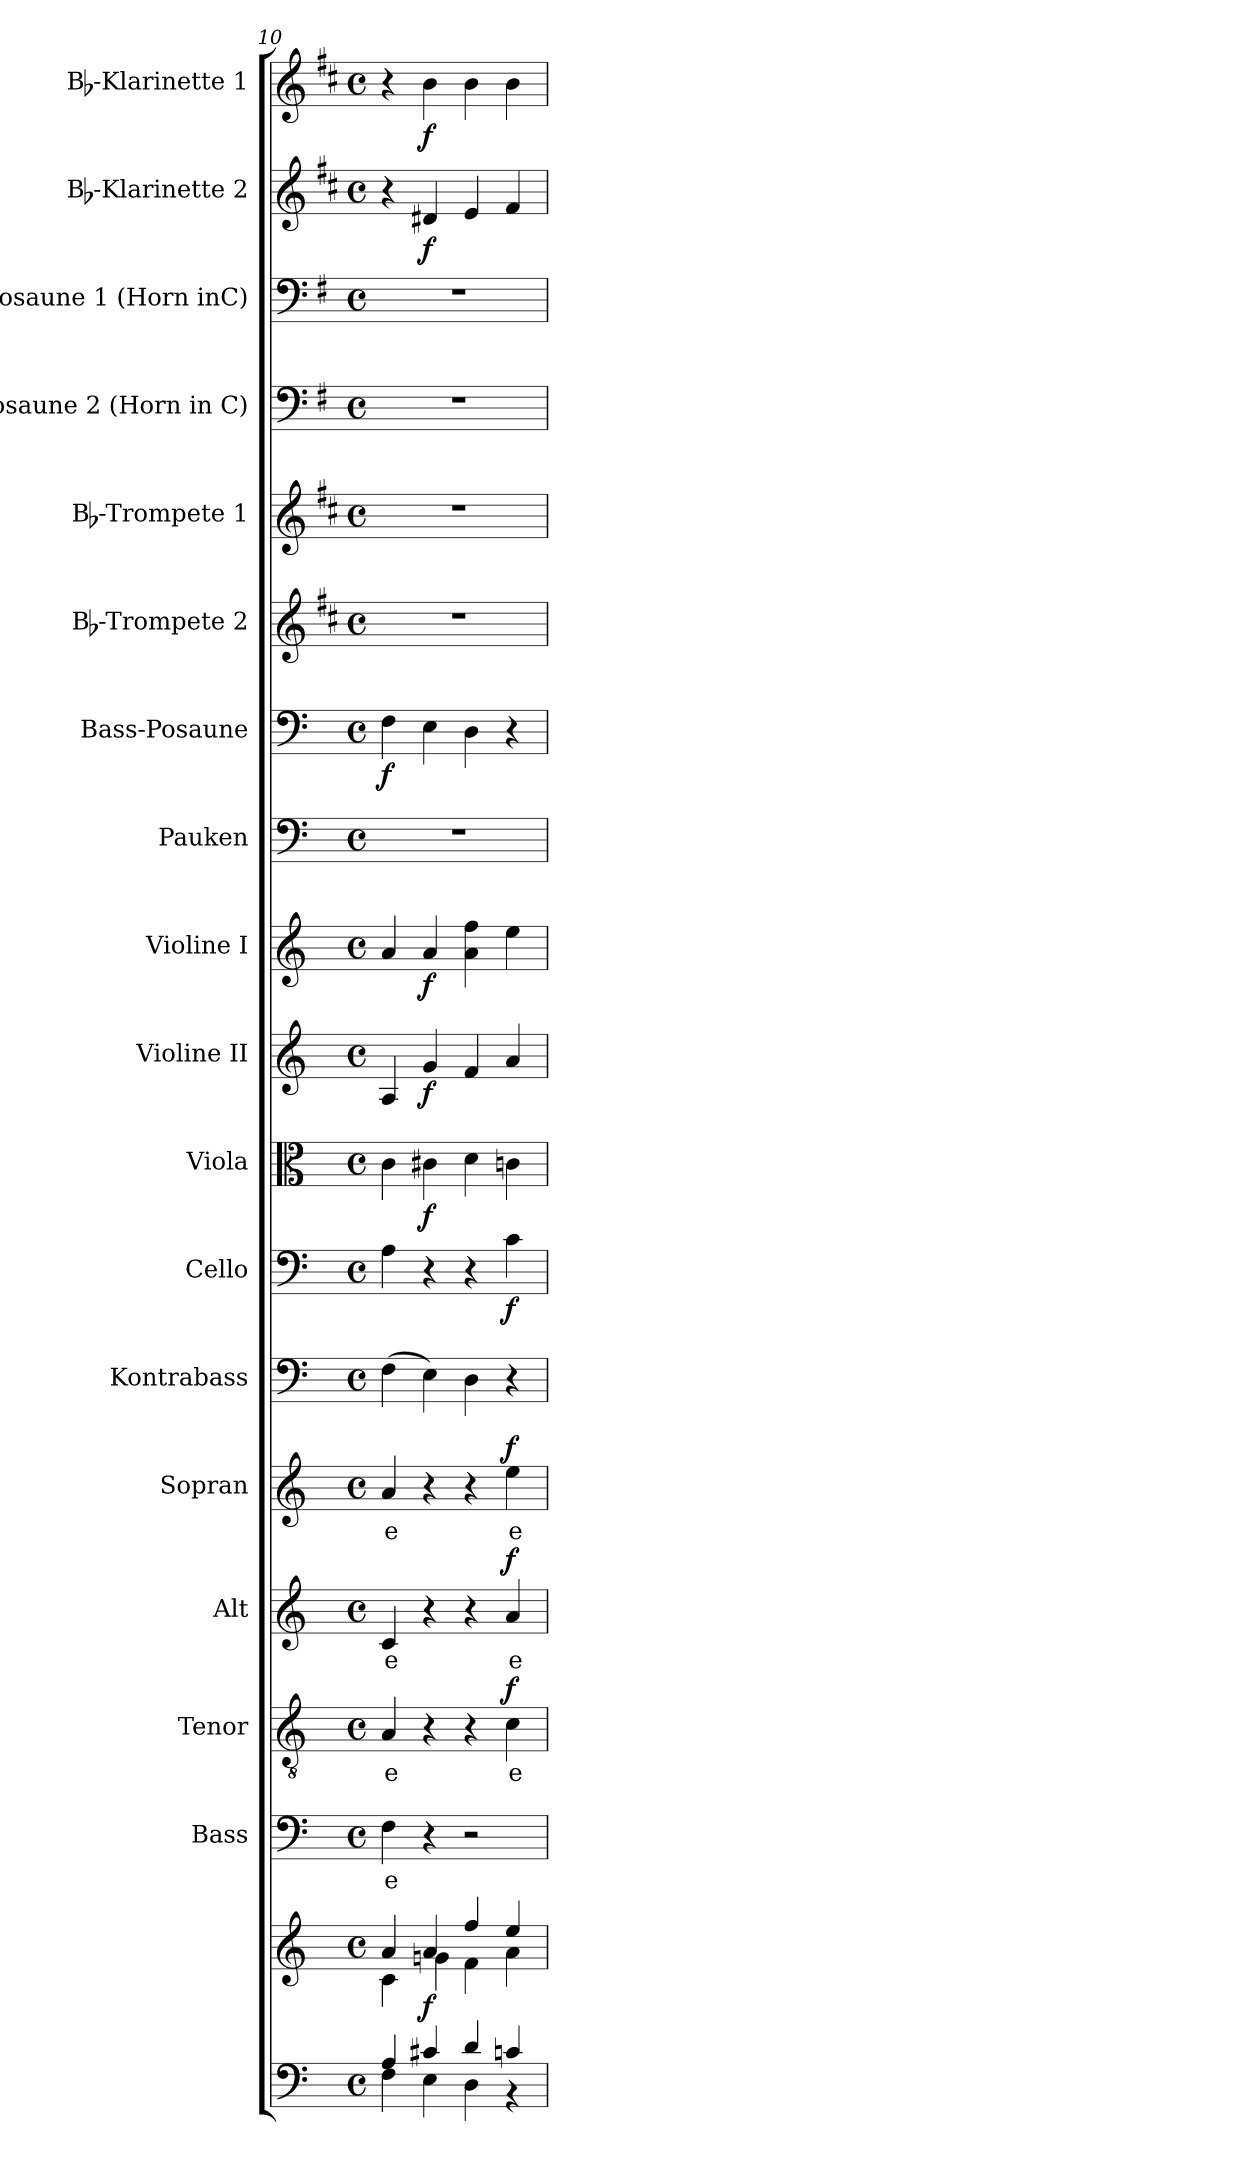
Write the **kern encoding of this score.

**kern	**kern	**dynam	**kern	**text	**kern	**text	**dynam	**kern	**text	**dynam	**kern	**text	**dynam	**kern	**kern	**dynam	**kern	**dynam	**kern	**dynam	**kern	**dynam	**kern	**kern	**dynam	**kern	**kern	**kern	**kern	**kern	**dynam	**kern	**dynam
*part18	*part18	*part18	*part17	*part17	*part16	*part16	*part16	*part15	*part15	*part15	*part14	*part14	*part14	*part13	*part12	*part12	*part11	*part11	*part10	*part10	*part9	*part9	*part8	*part7	*part7	*part6	*part5	*part4	*part3	*part2	*part2	*part1	*part1
*staff19	*staff18	*staff18/19	*staff17	*staff17	*staff16	*staff16	*staff16	*staff15	*staff15	*staff15	*staff14	*staff14	*staff14	*staff13	*staff12	*staff12	*staff11	*staff11	*staff10	*staff10	*staff9	*staff9	*staff8	*staff7	*staff7	*staff6	*staff5	*staff4	*staff3	*staff2	*staff2	*staff1	*staff1
*	*	*	*I"Bass	*	*I"Tenor	*	*	*I"Alt	*	*	*I"Sopran	*	*	*I"Kontrabass	*I"Cello	*	*I"Viola	*	*I"Violine II	*	*I"Violine I	*	*I"Pauken	*I"Bass-Posaune	*	*I"Bb-Trompete 2	*I"Bb-Trompete 1	*I"Posaune 2 (Horn in C)	*I"Posaune 1 (Horn inC)	*I"Bb-Klarinette 2	*	*I"Bb-Klarinette 1	*
*	*	*	*I'B.	*	*I'T.	*	*	*I'A.	*	*	*I'S.	*	*	*I'Kb.	*	*	*I'Vla.	*	*I'Vl. II	*	*I'Vl. I	*	*I'Pk.	*I'B-Pos.	*	*I'Bb Trp. 2	*I'Bb Trp. 1	*I'Pos. 2	*I'Pos. 1	*I'Bb Kl. 2	*	*I'Bb Kl. 1	*
!!LO:PB:g=z
*clefF4	*clefG2	*	*clefF4	*	*clefGv2	*	*	*clefG2	*	*	*clefG2	*	*	*clefF4	*clefF4	*	*clefC3	*	*clefG2	*	*clefG2	*	*clefF4	*clefF4	*	*clefG2	*clefG2	*clefF4	*clefF4	*clefG2	*	*clefG2	*
*	*	*	*	*	*	*	*	*	*	*	*	*	*	*ITrd7c12	*	*	*	*	*	*	*	*	*	*	*	*ITrd1c2	*ITrd1c2	*ITrd4c7	*ITrd4c7	*ITrd1c2	*	*ITrd1c2	*
*k[]	*k[]	*	*k[]	*	*k[]	*	*	*k[]	*	*	*k[]	*	*	*k[]	*k[]	*	*k[]	*	*k[]	*	*k[]	*	*k[]	*k[]	*	*k[]	*k[]	*k[]	*k[]	*k[]	*	*k[]	*
*C:	*C:	*	*C:	*	*C:	*	*	*C:	*	*	*C:	*	*	*C:	*C:	*	*C:	*	*C:	*	*C:	*	*C:	*C:	*	*C:	*C:	*C:	*C:	*C:	*	*C:	*
*M4/4	*M4/4	*	*M4/4	*	*M4/4	*	*	*M4/4	*	*	*M4/4	*	*	*M4/4	*M4/4	*	*M4/4	*	*M4/4	*	*M4/4	*	*M4/4	*M4/4	*	*M4/4	*M4/4	*M4/4	*M4/4	*M4/4	*	*M4/4	*
*met(c)	*met(c)	*	*met(c)	*	*met(c)	*	*	*met(c)	*	*	*met(c)	*	*	*met(c)	*met(c)	*	*met(c)	*	*met(c)	*	*met(c)	*	*met(c)	*met(c)	*	*met(c)	*met(c)	*met(c)	*met(c)	*met(c)	*	*met(c)	*
=10	=10	=10	=10	=10	=10	=10	=10	=10	=10	=10	=10	=10	=10	=10	=10	=10	=10	=10	=10	=10	=10	=10	=10	=10	=10	=10	=10	=10	=10	=10	=10	=10	=10
*^	*^	*	*	*	*	*	*	*	*	*	*	*	*	*	*	*	*	*	*	*	*	*	*	*	*	*	*	*	*	*	*	*	*
!	!	!	!	!	!	!LO:LY:b	!	!LO:LY:b	!	!	!LO:LY:b	!	!	!LO:LY:b	!	!	!	!	!	!	!	!	!	!	!	!	!LO:DY:b	!	!	!	!	!	!	!	!
4A/	4F\	4a/	4c\	.	4F\	-e	4A/	-e	.	4c/	-e	.	4a/	-e	.	(>4FF\	4A\	.	4c\	.	4A/	.	4a/	.	1r	4F\	f	1r	1r	1r	1r	4r	.	4r	.
!	!	!	!	!LO:DY:b	!	!	!	!	!	!	!	!	!	!	!	!	!	!	!	!LO:DY:b	!	!LO:DY:b	!	!LO:DY:b	!	!	!	!	!	!	!	!	!LO:DY:b	!	!LO:DY:b
4c#X/	4E\	4a/	4gn\	f	4r	.	4r	.	.	4r	.	.	4r	.	.	4EE\)	4r	.	4c#X\	f	4g/	f	4a/	f	.	4E\	.	.	.	.	.	4c#X/	f	4a\	f
4d/	4D\	4ff/	4f\	.	2r	.	4r	.	.	4r	.	.	4r	.	.	4DD\	4r	.	4d\	.	4f/	.	4a\ 4ff\	.	.	4D\	.	.	.	.	.	4d/	.	4a\	.
!	!	!	!	!	!	!	!	!LO:LY:b	!LO:DY:a	!	!LO:LY:b	!LO:DY:a	!	!LO:LY:b	!LO:DY:a	!	!	!LO:DY:b	!	!	!	!	!	!	!	!	!	!	!	!	!	!	!	!	!
4cn/	4r	4ee/	4a\	.	.	.	4c\	e-	f	4a/	e-	f	4ee\	e-	f	4r	4c\	f	4cn\	.	4a/	.	4ee\	.	.	4r	.	.	.	.	.	4e/	.	4a\	.
*v	*v	*	*	*	*	*	*	*	*	*	*	*	*	*	*	*	*	*	*	*	*	*	*	*	*	*	*	*	*	*	*	*	*	*	*
*	*v	*v	*	*	*	*	*	*	*	*	*	*	*	*	*	*	*	*	*	*	*	*	*	*	*	*	*	*	*	*	*	*	*	*
=	=	=	=	=	=	=	=	=	=	=	=	=	=	=	=	=	=	=	=	=	=	=	=	=	=	=	=	=	=	=	=	=	=
*-	*-	*-	*-	*-	*-	*-	*-	*-	*-	*-	*-	*-	*-	*-	*-	*-	*-	*-	*-	*-	*-	*-	*-	*-	*-	*-	*-	*-	*-	*-	*-	*-	*-
